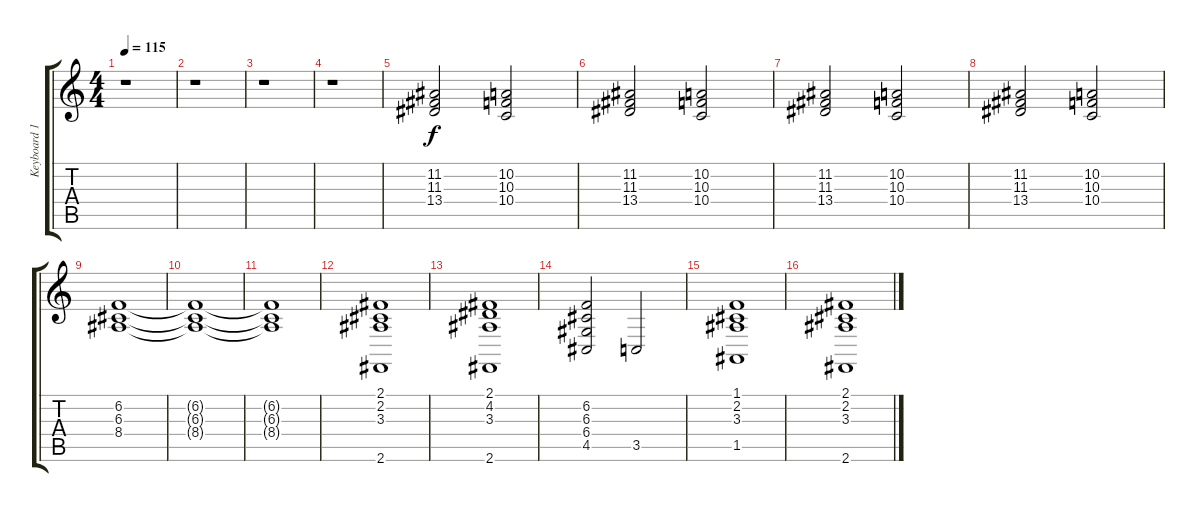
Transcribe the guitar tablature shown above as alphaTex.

\track ("Keyboard 1." "Keyboard 1") {instrument stringensemble1}
\staff {score tabs}
\tuning (E4 B3 G3 D3 A2 E2) {hide}
\ts (4 4)
\tempo 115
\clef g2
\ks c
r.1{dy f} |
r.1 |
r.1 |
r.1 |
(11.2 11.3 13.4).2 (10.2 10.3 10.4).2 |
(11.2 11.3 13.4).2 (10.2 10.3 10.4).2 |
(11.2 11.3 13.4).2 (10.2 10.3 10.4).2 |
(11.2 11.3 13.4).2 (10.2 10.3 10.4).2 |
(6.2 6.3 8.4).1 |
(6.2{t} 6.3{t} 8.4{t}).1 |
(6.2{t} 6.3{t} 8.4{t}).1 |
(2.1 2.2 3.3 2.6).1 |
(2.1 4.2 3.3 2.6).1 |
(6.2 6.3 6.4 4.5).2 3.5.2 |
(1.1 2.2 3.3 1.5).1 |
(2.1 2.2 3.3 2.6).1
